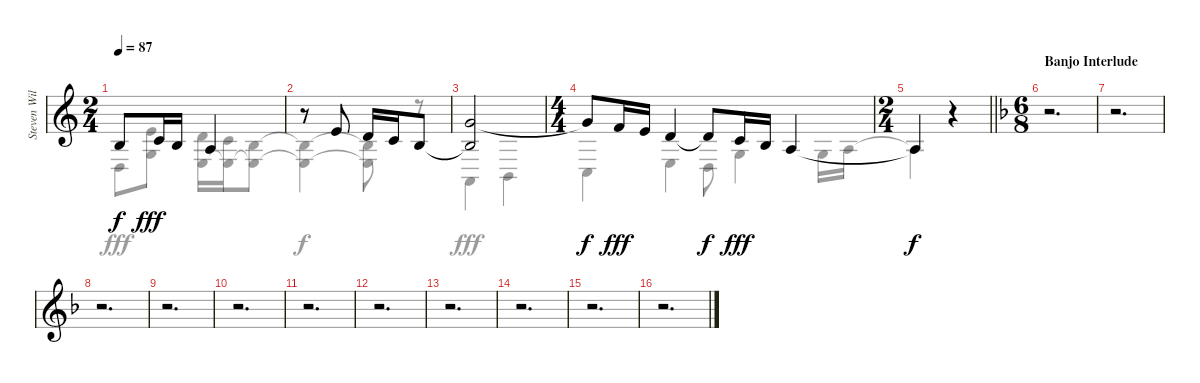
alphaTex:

\track ("Steven Wilson Vox Ensem." "Steven Wil") {instrument lead6voice}
\staff {score}
\tuning (E4 A3 A3 E3 E3 A2) {hide}
\voice
\ts (2 4)
\tempo 87
\clef g2
\ks aminor
7.4{t}.8{dy f} 8.4.16{dy fff} 7.4.16 5.4.4 |
r.8 7.3.8 5.3.16 3.3.16 2.3.8 |
(10.2 2.3{t}).2 |
\ts (4 4)
10.2{t}.8{dy f} 8.2.16{dy fff} 7.2.16 5.2.4 5.2{t}.8{dy f} 3.2.16{dy fff} 2.2.16 0.2.4 |
\ts (2 4)
\barLineRight lightlight
0.2{t}.4{dy f} r.4 |
\ts (6 8)
\section ("" "Banjo Interlude")
\ks f
r.2{d} |
r.2{d} |
r.2{d} |
r.2{d} |
r.2{d} |
r.2{d} |
r.2{d} |
r.2{d} |
r.2{d} |
r.2{d} |
r.2{d}
\voice
\clef g2
\ottava regular
\simile none
\ks aminor
5.6.8{dy fff} (12.5 10.6).8 (10.5 7.6).16 (8.5 7.6{t}).16 (7.5 7.6{t}).8 |
(7.5{t} 7.6{t}).4{dy f} (7.5{t} 7.6{t}).8 r.8 |
0.6.4{dy fff} 2.6.4 |
3.6.4 7.6.4 5.6.8 10.6.4 10.6.16 12.6.16 |
\barLineRight lightlight
12.6{t}.4{dy f} r.4 |
\ks f
|
|
|
|
|
|
|
|
|
|
